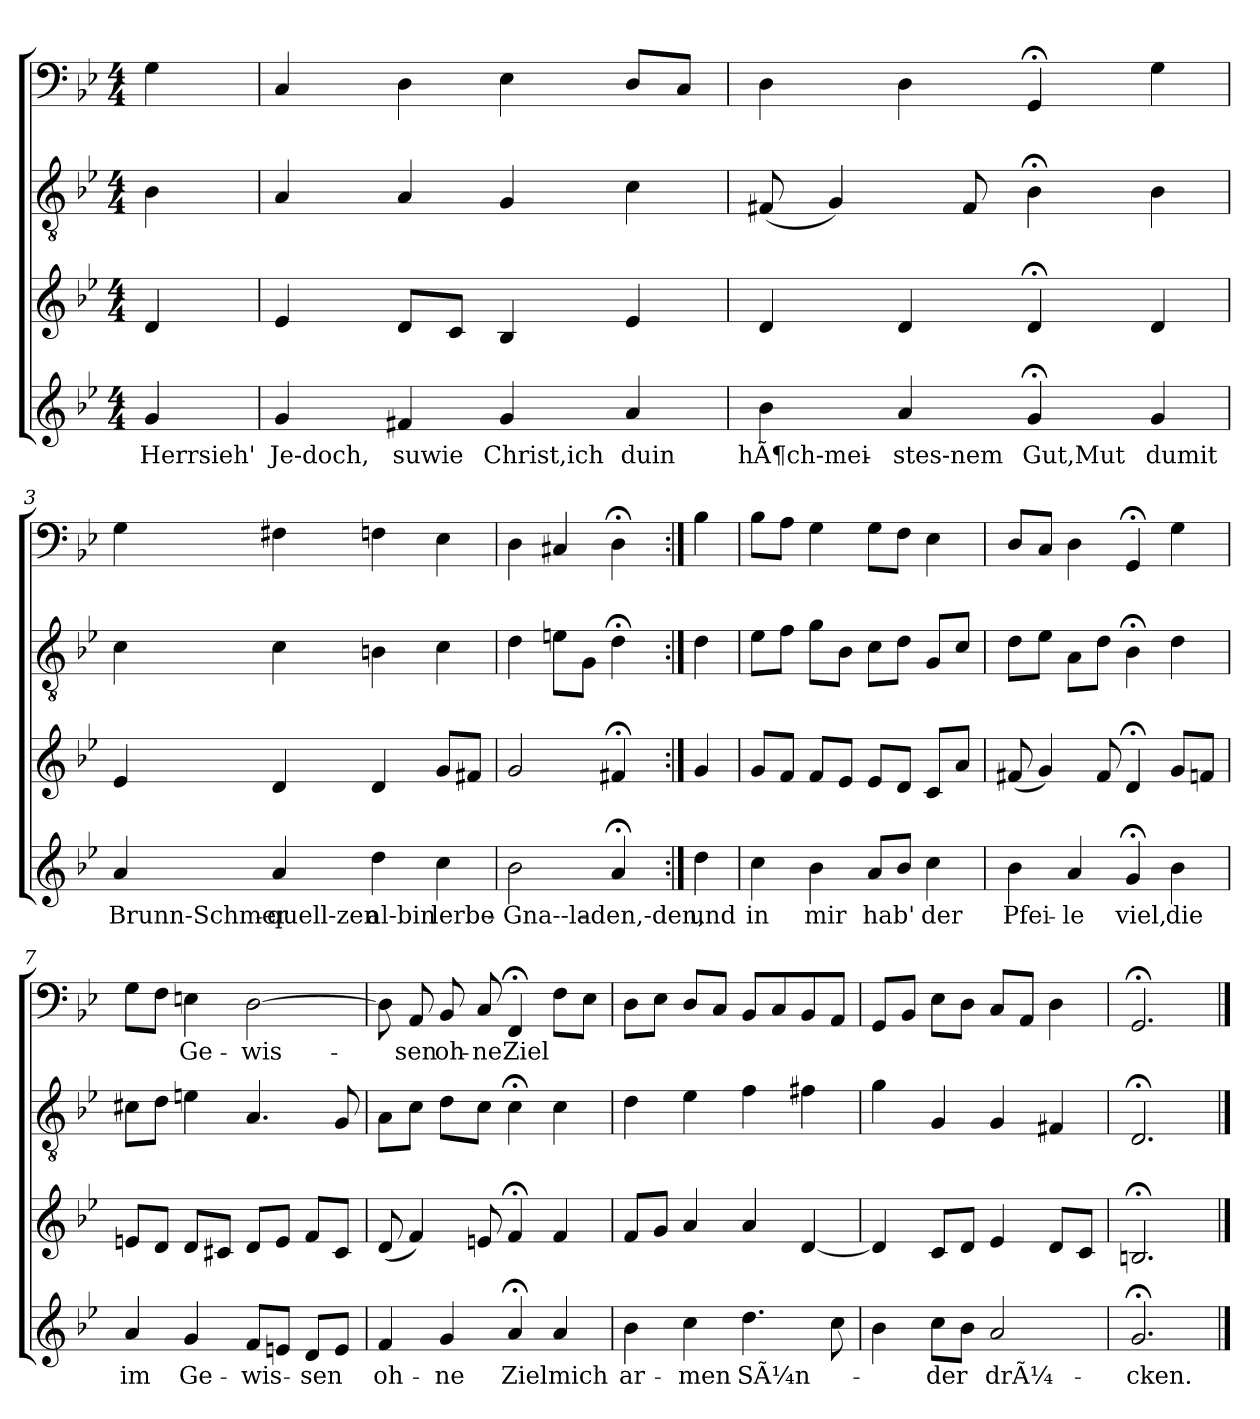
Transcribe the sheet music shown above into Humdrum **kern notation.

**kern	**text	**kern	**kern	**kern	**text
*part4	*part4	*part3	*part2	*part1	*part1
*staff4	*staff4	*staff3	*staff2	*staff1	*staff1
*clefG2	*	*clefG2	*clefGv2	*clefF4	*
*k[b-e-]	*	*k[b-e-]	*k[b-e-]	*k[b-e-]	*
*g:	*	*g:	*g:	*g:	*
*M4/4	*	*M4/4	*M4/4	*M4/4	*
=	=	=	=	=	=
4g	Herrsieh'	4d	4B-	4G	.
=1	=1	=1	=1	=1	=1
4g	Je-doch,	4e-	4A	4C	.
4f#X	-suwie	8dL	4A	4D	.
.	.	8cJ	.	.	.
4g	Christ,ich	4B-	4G	4E-	.
4a	duin	4e-	4c	8DL	.
.	.	.	.	8CJ	.
=2	=2	=2	=2	=2	=2
4b-	hÃ¶ch-mei-	4d	(8F#X	4D	.
.	.	.	4G)	.	.
4a	-stes-nem	4d	.	4D	.
.	.	.	8F#	.	.
4g;<	Gut,Mut	4d;<	4B-;<	4GG;<	.
4g	dumit	4d	4B-	4G	.
=3	=3	=3	=3	=3	=3
4a	Brunn-Schmer-	4e-	4c	4G	.
4a	-quell-zen	4d	4c	4F#X	.
4dd	al-bin	4d	4Bn	4Fn	.
4cc	-lerbe-	8gL	4c	4E-	.
.	.	8f#XJ	.	.	.
=4	=4	=4	=4	=4	=4
2b-	Gna--la-	2g	4d	4D	.
.	.	.	8enL	4C#X	.
.	.	.	8GJ	.	.
4a;<	-den,-den,	4f#X;<	4d;<	4D;<	.
=:|!	=:|!	=:|!	=:|!	=:|!	=:|!
4dd	und	4g	4d	4B-	.
=5	=5	=5	=5	=5	=5
4cc	in	8gL	8e-L	8B-L	.
.	.	8fJ	8fJ	8AJ	.
4b-	mir	8fL	8gL	4G	.
.	.	8e-J	8B-J	.	.
8aL	hab'	8e-L	8cL	8GL	.
8b-J	.	8dJ	8dJ	8FJ	.
4cc	der	8cL	8GL	4E-	.
.	.	8aJ	8cJ	.	.
=6	=6	=6	=6	=6	=6
4b-	Pfei-	(8f#X	8dL	8DL	.
.	.	4g)	8e-J	8CJ	.
4a	-le	.	8AL	4D	.
.	.	8f#	8dJ	.	.
4g;<	viel,	4d;<	4B-;<	4GG;<	.
4b-	die	8gL	4d	4G	.
.	.	8fnJ	.	.	.
=7	=7	=7	=7	=7	=7
4a	im	8enL	8c#XL	8GL	.
.	.	8dJ	8dJ	8FJ	.
4g	Ge-	8dL	4en	4En	Ge-
.	.	8c#XJ	.	.	.
8fL	-wis-	8dL	4.A	[2D	-wis-
8enJ	.	8eJ	.	.	.
8dL	-sen	8fL	.	.	.
8eJ	.	8c#J	8G	.	.
=8	=8	=8	=8	=8	=8
4f	oh-	(8d	8AL	8D]	.
.	.	4f)	8cJ	8AA	-sen
4g	-ne	.	8dL	8BB-	oh-
.	.	8en	8cJ	8C	-ne
4a;<	Ziel	4f;<	4c;<	4FF;<	Ziel
4a	mich	4f	4c	8FL	.
.	.	.	.	8E-J	.
=9	=9	=9	=9	=9	=9
4b-	ar-	8fL	4d	8DL	.
.	.	8gJ	.	8E-J	.
4cc	-men	4a	4e-	8DL	.
.	.	.	.	8CJ	.
4.dd	SÃ¼n-	4a	4f	8BB-L	.
.	.	.	.	8C	.
.	.	[4d	4f#X	8BB-	.
8cc	.	.	.	8AAJ	.
=10	=10	=10	=10	=10	=10
4b-	.	4d]	4g	8GGL	.
.	.	.	.	8BB-J	.
8ccL	-der	8cL	4G	8E-L	.
8b-J	.	8dJ	.	8DJ	.
2a	drÃ¼-	4e-	4G	8CL	.
.	.	.	.	8AAJ	.
.	.	8dL	4F#X	4D	.
.	.	8cJ	.	.	.
=11	=11	=11	=11	=11	=11
2.g;<	-cken.	2.Bn;<	2.D;<	2.GG;<	.
==	==	==	==	==	==
*-	*-	*-	*-	*-	*-
